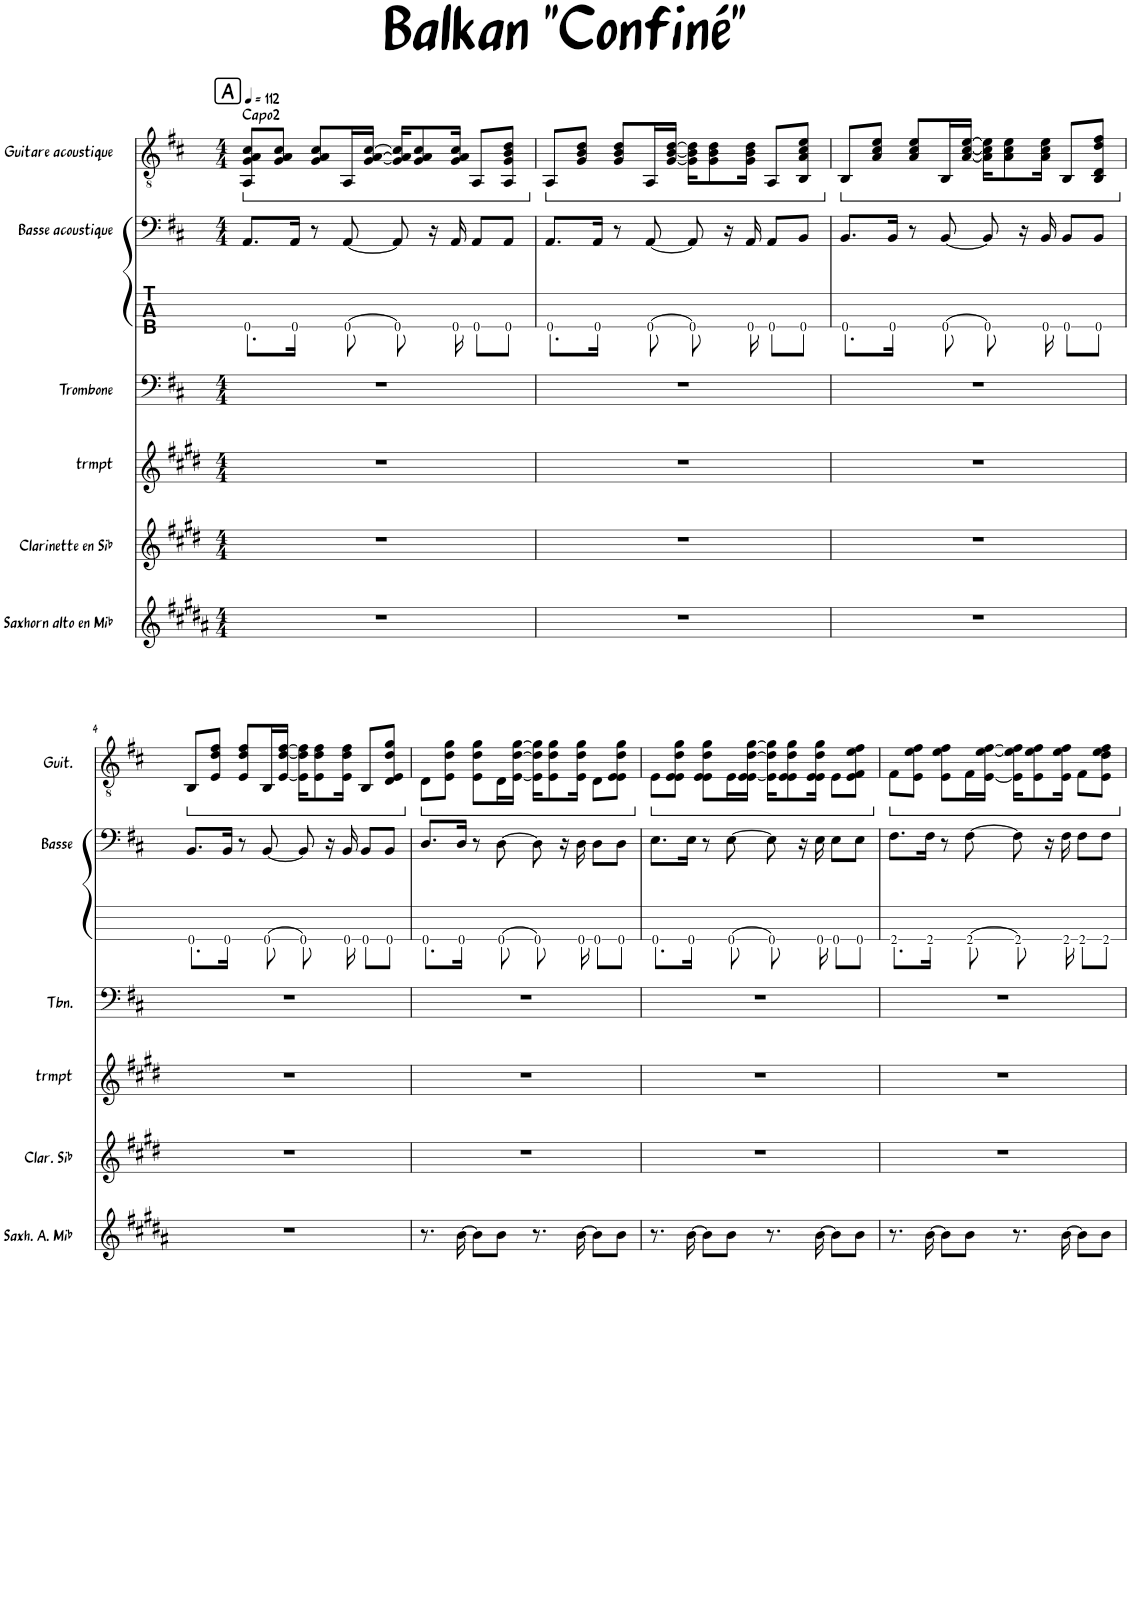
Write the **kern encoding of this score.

**kern	**kern	**kern	**kern	**kern	**kern	**kern
*part7	*part6	*part5	*part4	*part3	*part2	*part1
*staff7	*staff6	*staff5	*staff4	*staff3	*staff2	*staff1
*I"Saxhorn alto en Mib	*I"Clarinette en Sib	*I"trmpt	*I"Trombone	*I"Guitare Basse (Tablature)	*I"Basse acoustique	*I"Guitare acoustique
*I'Saxh. A. Mib	*I'Clar. Sib	*I'trmpt	*I'Tbn.	*	*I'Basse	*I'Guit.
*	*	*	*	*stria4	*	*
*clefG2	*clefG2	*clefG2	*clefF4	*	*clefF4	*clefGv2
*Trd5c9	*Trd1c2	*Trd1c2	*	*Trd7c12	*Trd7c12	*
*k[f#c#g#d#a#]	*k[f#c#g#d#]	*k[f#c#g#d#]	*k[f#c#]	*k[f#c#]	*k[f#c#]	*k[f#c#]
*M4/4	*M4/4	*M4/4	*M4/4	*M4/4	*M4/4	*M4/4
*MM112	*MM112	*MM112	*MM112	*MM112	*MM112	*MM112
*	*	*	*	*	*	*ped
!!LO:REH:place=s1:a:B:cj:fs=14:t=A
=1	=1	=1	=1	=1	=1	=1
!	!	!	!	!	!	!LO:TX:a:t=Capo2
1r	1r	1r	1r	8.AAA\L	8.AA/L	8AA/ 8G/ 8A/ 8c#/L
.	.	.	.	.	.	8G/ 8A/ 8c#/J
.	.	.	.	16AAA\Jk	16AA/Jk	.
.	.	.	.	8r	8r	8G/ 8A/ 8c#/L
.	.	.	.	[8AAA\	[8AA/	16AA/L
.	.	.	.	.	.	[16G/ [16A/ [16c#/JJ
.	.	.	.	8AAA\]	8AA/]	16G/] 16A/] 16c#/]KL
.	.	.	.	.	.	8G/ 8A/ 8c#/
.	.	.	.	16r	16r	.
.	.	.	.	16AAA\	16AA/	16G/ 16A/ 16c#/Jk
.	.	.	.	8AAA\L	8AA/L	8AA/L
.	.	.	.	8AAA\J	8AA/J	8AA/ 8G/ 8B/ 8d/J
=2	=2	=2	=2	=2	=2	=2
*	*	*	*	*	*	*Xped
*	*	*	*	*	*	*ped
1r	1r	1r	1r	8.AAA\L	8.AA/L	8AA/L
.	.	.	.	.	.	8G/ 8B/ 8d/J
.	.	.	.	16AAA\Jk	16AA/Jk	.
.	.	.	.	8r	8r	8G/ 8B/ 8d/L
.	.	.	.	[8AAA\	[8AA/	16AA/L
.	.	.	.	.	.	[16G/ [16B/ [16d/JJ
.	.	.	.	8AAA\]	8AA/]	16G\] 16B\] 16d\]KL
.	.	.	.	.	.	8G\ 8B\ 8d\
.	.	.	.	16r	16r	.
.	.	.	.	16AAA\	16AA/	16G\ 16B\ 16d\Jk
.	.	.	.	8AAA\L	8AA/L	8AA/L
.	.	.	.	8BBB\J	8BB/J	8BB/ 8A/ 8c#/ 8e/J
=3	=3	=3	=3	=3	=3	=3
*	*	*	*	*	*	*Xped
*	*	*	*	*	*	*ped
1r	1r	1r	1r	8.BBB\L	8.BB/L	8BB/L
.	.	.	.	.	.	8A/ 8c#/ 8e/J
.	.	.	.	16BBB\Jk	16BB/Jk	.
.	.	.	.	8r	8r	8A/ 8c#/ 8e/L
.	.	.	.	[8BBB\	[8BB/	16BB/L
.	.	.	.	.	.	[16A/ [16c#/ [16e/JJ
.	.	.	.	8BBB\]	8BB/]	16A\] 16c#\] 16e\]KL
.	.	.	.	.	.	8A\ 8c#\ 8e\
.	.	.	.	16r	16r	.
.	.	.	.	16BBB\	16BB/	16A\ 16c#\ 16e\Jk
.	.	.	.	8BBB\L	8BB/L	8BB/L
.	.	.	.	8BBB\J	8BB/J	8BB/ 8D/ 8d/ 8f#/J
!!LO:LB:g=z
=4	=4	=4	=4	=4	=4	=4
*	*	*	*	*	*	*Xped
*	*	*	*	*	*	*ped
1r	1r	1r	1r	8.BBB\L	8.BB/L	8BB/L
.	.	.	.	.	.	8E/ 8d/ 8f#/J
.	.	.	.	16BBB\Jk	16BB/Jk	.
.	.	.	.	8r	8r	8E/ 8d/ 8f#/L
.	.	.	.	[8BBB\	[8BB/	16BB/L
.	.	.	.	.	.	[16E/ [16d/ [16f#/JJ
.	.	.	.	8BBB\]	8BB/]	16E\] 16d\] 16f#\]KL
.	.	.	.	.	.	8E\ 8d\ 8f#\
.	.	.	.	16r	16r	.
.	.	.	.	16BBB\	16BB/	16E\ 16d\ 16f#\Jk
.	.	.	.	8BBB\L	8BB/L	8BB/L
.	.	.	.	8BBB\J	8BB/J	8D/ 8E/ 8d/ 8g/J
=5	=5	=5	=5	=5	=5	=5
*	*	*	*	*	*	*Xped
*	*	*	*	*	*	*ped
8.r	1r	1r	1r	8.DD\L	8.D/L	8D\L
.	.	.	.	.	.	8E\ 8d\ 8g\J
[16b\	.	.	.	16DD\Jk	16D/Jk	.
8b\L]	.	.	.	8r	8r	8E\ 8d\ 8g\L
8b\J	.	.	.	[8DD\	[8D\	16D\L
.	.	.	.	.	.	[16E\ [16d\ [16g\JJ
8.r	.	.	.	8DD\]	8D\]	16E\] 16d\] 16g\]KL
.	.	.	.	.	.	8E\ 8d\ 8g\
.	.	.	.	16r	16r	.
[16b\	.	.	.	16DD\	16D\	16E\ 16d\ 16g\Jk
8b\L]	.	.	.	8DD\L	8D\L	8D\L
8b\J	.	.	.	8DD\J	8D\J	8E\ 8E\ 8d\ 8g\J
=6	=6	=6	=6	=6	=6	=6
*	*	*	*	*	*	*Xped
*	*	*	*	*	*	*ped
8.r	1r	1r	1r	8.EE\L	8.E\L	8E\L
.	.	.	.	.	.	8E\ 8E\ 8d\ 8g\J
[16b\	.	.	.	16EE\Jk	16E\Jk	.
8b\L]	.	.	.	8r	8r	8E\ 8E\ 8d\ 8g\L
8b\J	.	.	.	[8EE\	[8E\	16E\L
.	.	.	.	.	.	16E\ [16E\ [16d\ [16g\JJ
8.r	.	.	.	8EE\]	8E\]	16E\] 16d\] 16g\]KL
.	.	.	.	.	.	8E\ 8E\ 8d\ 8g\
.	.	.	.	16r	16r	.
[16b\	.	.	.	16EE\	16E\	16E\ 16E\ 16d\ 16g\Jk
8b\L]	.	.	.	8EE\L	8E\L	8E\L
8b\J	.	.	.	8EE\J	8E\J	8E\ 8F#\ 8e\ 8f#\J
=7	=7	=7	=7	=7	=7	=7
*	*	*	*	*	*	*Xped
*	*	*	*	*	*	*ped
8.r	1r	1r	1r	8.FF#\L	8.F#\L	8F#\L
.	.	.	.	.	.	8E\ 8e\ 8f#\J
[16b\	.	.	.	16FF#\Jk	16F#\Jk	.
8b\L]	.	.	.	8r	8r	8E\ 8e\ 8f#\L
8b\J	.	.	.	[8FF#\	[8F#\	16F#\L
.	.	.	.	.	.	[16E\ [16e\ [16f#\JJ
8.r	.	.	.	8FF#\]	8F#\]	16E\] 16e\] 16f#\]KL
.	.	.	.	.	.	8E\ 8e\ 8f#\
.	.	.	.	16r	16r	.
[16b\	.	.	.	16FF#\	16F#\	16E\ 16e\ 16f#\Jk
8b\L]	.	.	.	8FF#\L	8F#\L	8F#\L
8b\J	.	.	.	8FF#\J	8F#\J	8E\ 8d\ 8e\ 8f#\J
*	*	*	*	*	*	*Xped
=	=	=	=	=	=	=
*-	*-	*-	*-	*-	*-	*-
